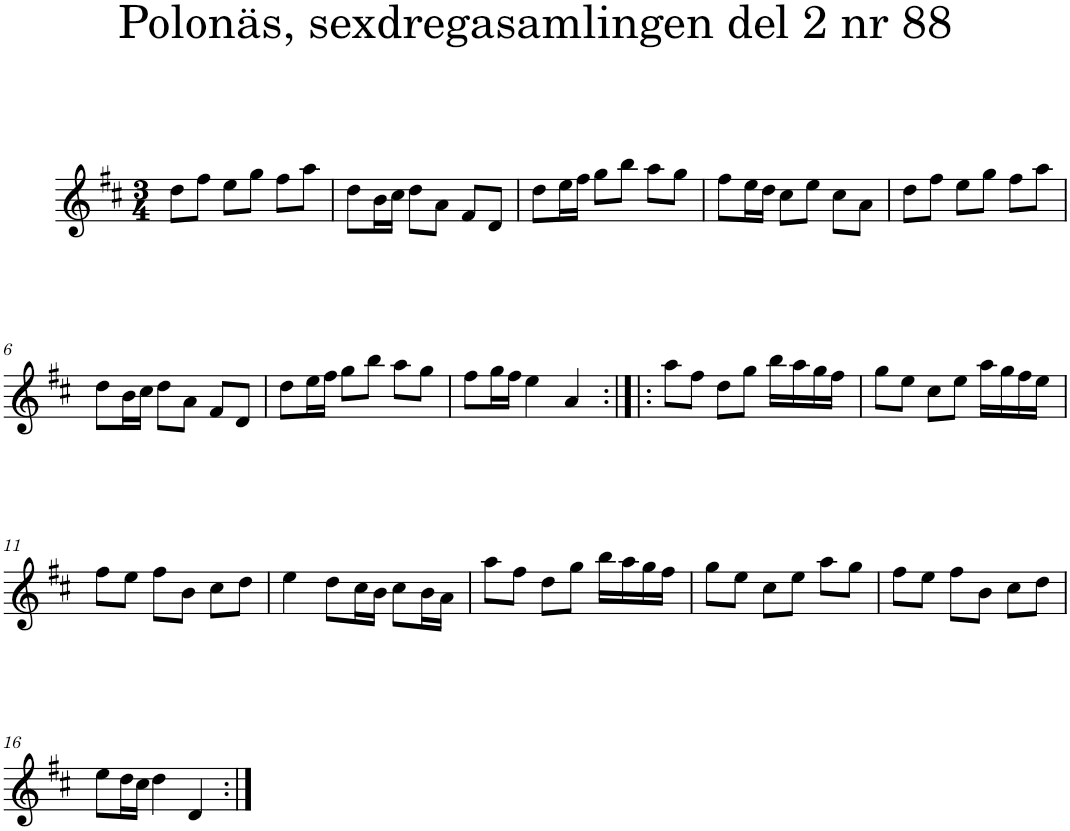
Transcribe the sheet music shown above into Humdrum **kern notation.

**kern
*part1
*staff1
*I"Piano
*I'Pno
*clefG2
*k[f#c#]
*D:
*M3/4
=1
8dd\L
8ff#\J
8ee\L
8gg\J
8ff#\L
8aa\J
=2
8dd\L
16b\L
16cc#\JJ
8dd\L
8a\J
8f#/L
8d/J
=3
8dd\L
16ee\L
16ff#\JJ
8gg\L
8bb\J
8aa\L
8gg\J
=4
8ff#\L
16ee\L
16dd\JJ
8cc#\L
8ee\J
8cc#\L
8a\J
=5
8dd\L
8ff#\J
8ee\L
8gg\J
8ff#\L
8aa\J
!!LO:LB:g=z
=6
8dd\L
16b\L
16cc#\JJ
8dd\L
8a\J
8f#/L
8d/J
=7
8dd\L
16ee\L
16ff#\JJ
8gg\L
8bb\J
8aa\L
8gg\J
=8
8ff#\L
16gg\L
16ff#\JJ
4ee\
4a/
=9:|!|:
8aa\L
8ff#\J
8dd\L
8gg\J
16bb\LL
16aa\
16gg\
16ff#\JJ
=10
8gg\L
8ee\J
8cc#\L
8ee\J
16aa\LL
16gg\
16ff#\
16ee\JJ
!!LO:LB:g=z
=11
8ff#\L
8ee\J
8ff#\L
8b\J
8cc#\L
8dd\J
=12
4ee\
8dd\L
16cc#\L
16b\JJ
8cc#\L
16b\L
16a\JJ
=13
8aa\L
8ff#\J
8dd\L
8gg\J
16bb\LL
16aa\
16gg\
16ff#\JJ
=14
8gg\L
8ee\J
8cc#\L
8ee\J
8aa\L
8gg\J
=15
8ff#\L
8ee\J
8ff#\L
8b\J
8cc#\L
8dd\J
!!LO:LB:g=z
=16
8ee\L
16dd\L
16cc#\JJ
4dd\
4d/
=:|!
*-
